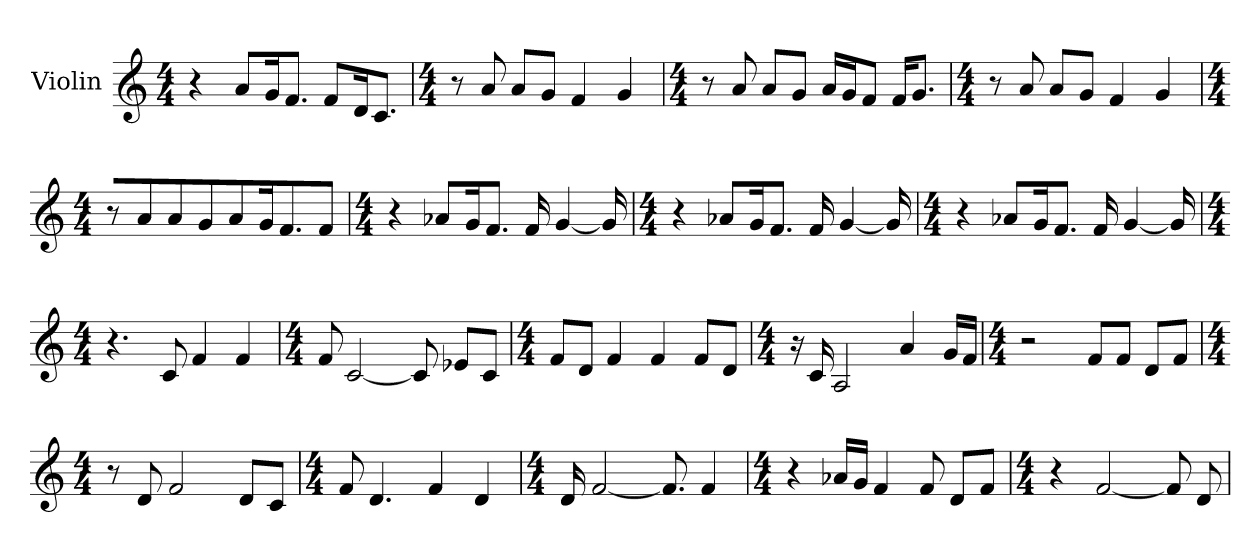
**kern
*part1
*staff1
*I"Violin
*I'Vln
*M4/4
=
4r
8aL
16gK
8.fJ
8fL
16dK
8.cJ
=
*M4/4
8r
8a
8aL
8gJ
4f
4g
=
*M4/4
8r
8a
8aL
8gJ
16aLL
16gJ
8fJ
16fKL
8.gJ
=
*M4/4
8r
8a
8aL
8gJ
4f
4g
=
*M4/4
8r
8a
8aL
8gJ
8aL
16gK
8.fJ
8fJ
=
*M4/4
4r
8a-XL
16gK
8.fJ
16f
[4g
16g]
=
*M4/4
4r
8a-XL
16gK
8.fJ
16f
[4g
16g]
=
*M4/4
4r
8a-XL
16gK
8.fJ
16f
[4g
16g]
=
*M4/4
4.r
8c
4f
4f
=
*M4/4
8f
[2c
8c]
8e-XL
8cJ
=
*M4/4
8fL
8dJ
4f
4f
8fL
8dJ
=
*M4/4
16r
16c
2A
4a
16gLL
16fJJ
=
*M4/4
2r
8fL
8fJ
8dL
8fJ
=
*M4/4
8r
8d
2f
8dL
8cJ
=
*M4/4
8f
4.d
4f
4d
=
*M4/4
16d
[2f
8.f]
4f
=
*M4/4
4r
16a-XLL
16gJJ
4f
8f
8dL
8fJ
=
*M4/4
4r
[2f
8f]
8d
=
*-
